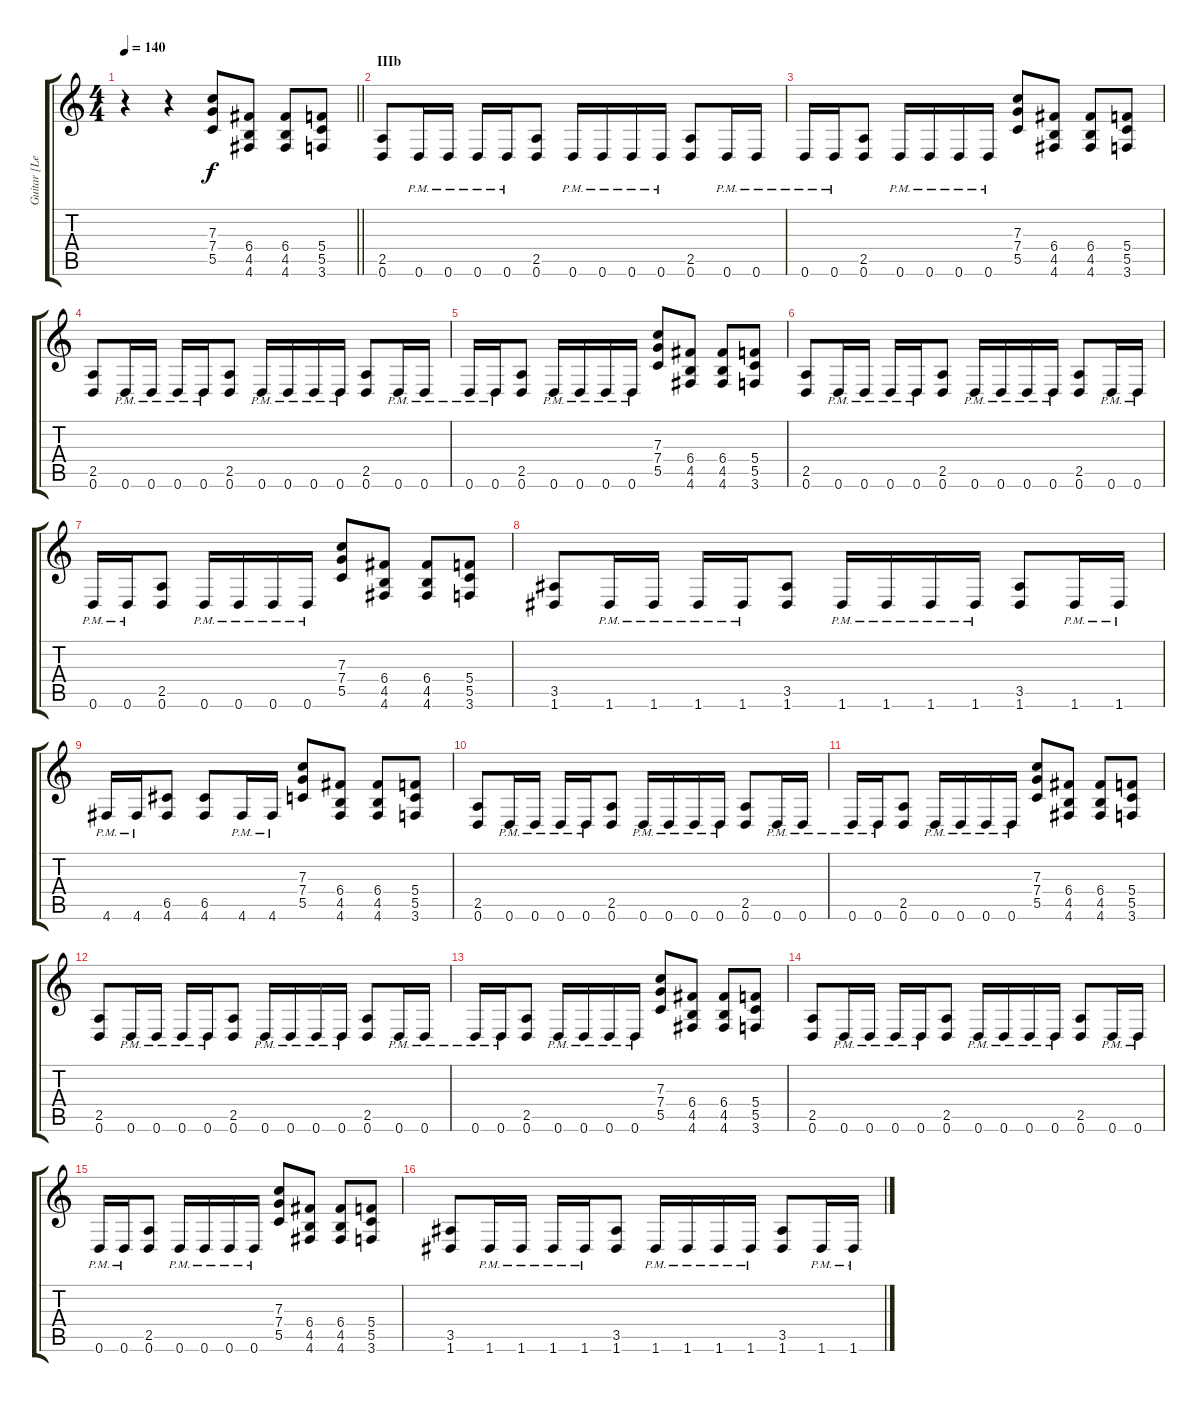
\track ("Guitar [Left]" "Guitar [Le") {instrument distortionguitar}
\staff {score tabs}
\tuning (D4 A3 F3 C3 G2 D2) {hide}
\ts (4 4)
\tempo 140
\clef g2
\barLineRight lightlight
\ks c
r.4{dy f} r.4 (7.3 7.4 5.5).8 (6.4 4.5 4.6).8 (6.4 4.5 4.6).8 (5.4 5.5 3.6).8 |
\section ("" "IIIb")
(2.5 0.6).8 0.6{pm}.16 0.6{pm}.16 0.6{pm}.16 0.6{pm}.16 (2.5 0.6).8 0.6{pm}.16 0.6{pm}.16 0.6{pm}.16 0.6{pm}.16 (2.5 0.6).8 0.6{pm}.16 0.6{pm}.16 |
0.6{pm}.16 0.6{pm}.16 (2.5 0.6).8 0.6{pm}.16 0.6{pm}.16 0.6{pm}.16 0.6{pm}.16 (7.3 7.4 5.5).8 (6.4 4.5 4.6).8 (6.4 4.5 4.6).8 (5.4 5.5 3.6).8 |
(2.5 0.6).8 0.6{pm}.16 0.6{pm}.16 0.6{pm}.16 0.6{pm}.16 (2.5 0.6).8 0.6{pm}.16 0.6{pm}.16 0.6{pm}.16 0.6{pm}.16 (2.5 0.6).8 0.6{pm}.16 0.6{pm}.16 |
0.6{pm}.16 0.6{pm}.16 (2.5 0.6).8 0.6{pm}.16 0.6{pm}.16 0.6{pm}.16 0.6{pm}.16 (7.3 7.4 5.5).8 (6.4 4.5 4.6).8 (6.4 4.5 4.6).8 (5.4 5.5 3.6).8 |
(2.5 0.6).8 0.6{pm}.16 0.6{pm}.16 0.6{pm}.16 0.6{pm}.16 (2.5 0.6).8 0.6{pm}.16 0.6{pm}.16 0.6{pm}.16 0.6{pm}.16 (2.5 0.6).8 0.6{pm}.16 0.6{pm}.16 |
0.6{pm}.16 0.6{pm}.16 (2.5 0.6).8 0.6{pm}.16 0.6{pm}.16 0.6{pm}.16 0.6{pm}.16 (7.3 7.4 5.5).8 (6.4 4.5 4.6).8 (6.4 4.5 4.6).8 (5.4 5.5 3.6).8 |
(3.5 1.6).8 1.6{pm}.16 1.6{pm}.16 1.6{pm}.16 1.6{pm}.16 (3.5 1.6).8 1.6{pm}.16 1.6{pm}.16 1.6{pm}.16 1.6{pm}.16 (3.5 1.6).8 1.6{pm}.16 1.6{pm}.16 |
4.6{pm}.16 4.6{pm}.16 (6.5 4.6).8 (6.5 4.6).8 4.6{pm}.16 4.6{pm}.16 (7.3 7.4 5.5).8 (6.4 4.5 4.6).8 (6.4 4.5 4.6).8 (5.4 5.5 3.6).8 |
(2.5 0.6).8 0.6{pm}.16 0.6{pm}.16 0.6{pm}.16 0.6{pm}.16 (2.5 0.6).8 0.6{pm}.16 0.6{pm}.16 0.6{pm}.16 0.6{pm}.16 (2.5 0.6).8 0.6{pm}.16 0.6{pm}.16 |
0.6{pm}.16 0.6{pm}.16 (2.5 0.6).8 0.6{pm}.16 0.6{pm}.16 0.6{pm}.16 0.6{pm}.16 (7.3 7.4 5.5).8 (6.4 4.5 4.6).8 (6.4 4.5 4.6).8 (5.4 5.5 3.6).8 |
(2.5 0.6).8 0.6{pm}.16 0.6{pm}.16 0.6{pm}.16 0.6{pm}.16 (2.5 0.6).8 0.6{pm}.16 0.6{pm}.16 0.6{pm}.16 0.6{pm}.16 (2.5 0.6).8 0.6{pm}.16 0.6{pm}.16 |
0.6{pm}.16 0.6{pm}.16 (2.5 0.6).8 0.6{pm}.16 0.6{pm}.16 0.6{pm}.16 0.6{pm}.16 (7.3 7.4 5.5).8 (6.4 4.5 4.6).8 (6.4 4.5 4.6).8 (5.4 5.5 3.6).8 |
(2.5 0.6).8 0.6{pm}.16 0.6{pm}.16 0.6{pm}.16 0.6{pm}.16 (2.5 0.6).8 0.6{pm}.16 0.6{pm}.16 0.6{pm}.16 0.6{pm}.16 (2.5 0.6).8 0.6{pm}.16 0.6{pm}.16 |
0.6{pm}.16 0.6{pm}.16 (2.5 0.6).8 0.6{pm}.16 0.6{pm}.16 0.6{pm}.16 0.6{pm}.16 (7.3 7.4 5.5).8 (6.4 4.5 4.6).8 (6.4 4.5 4.6).8 (5.4 5.5 3.6).8 |
(3.5 1.6).8 1.6{pm}.16 1.6{pm}.16 1.6{pm}.16 1.6{pm}.16 (3.5 1.6).8 1.6{pm}.16 1.6{pm}.16 1.6{pm}.16 1.6{pm}.16 (3.5 1.6).8 1.6{pm}.16 1.6{pm}.16
